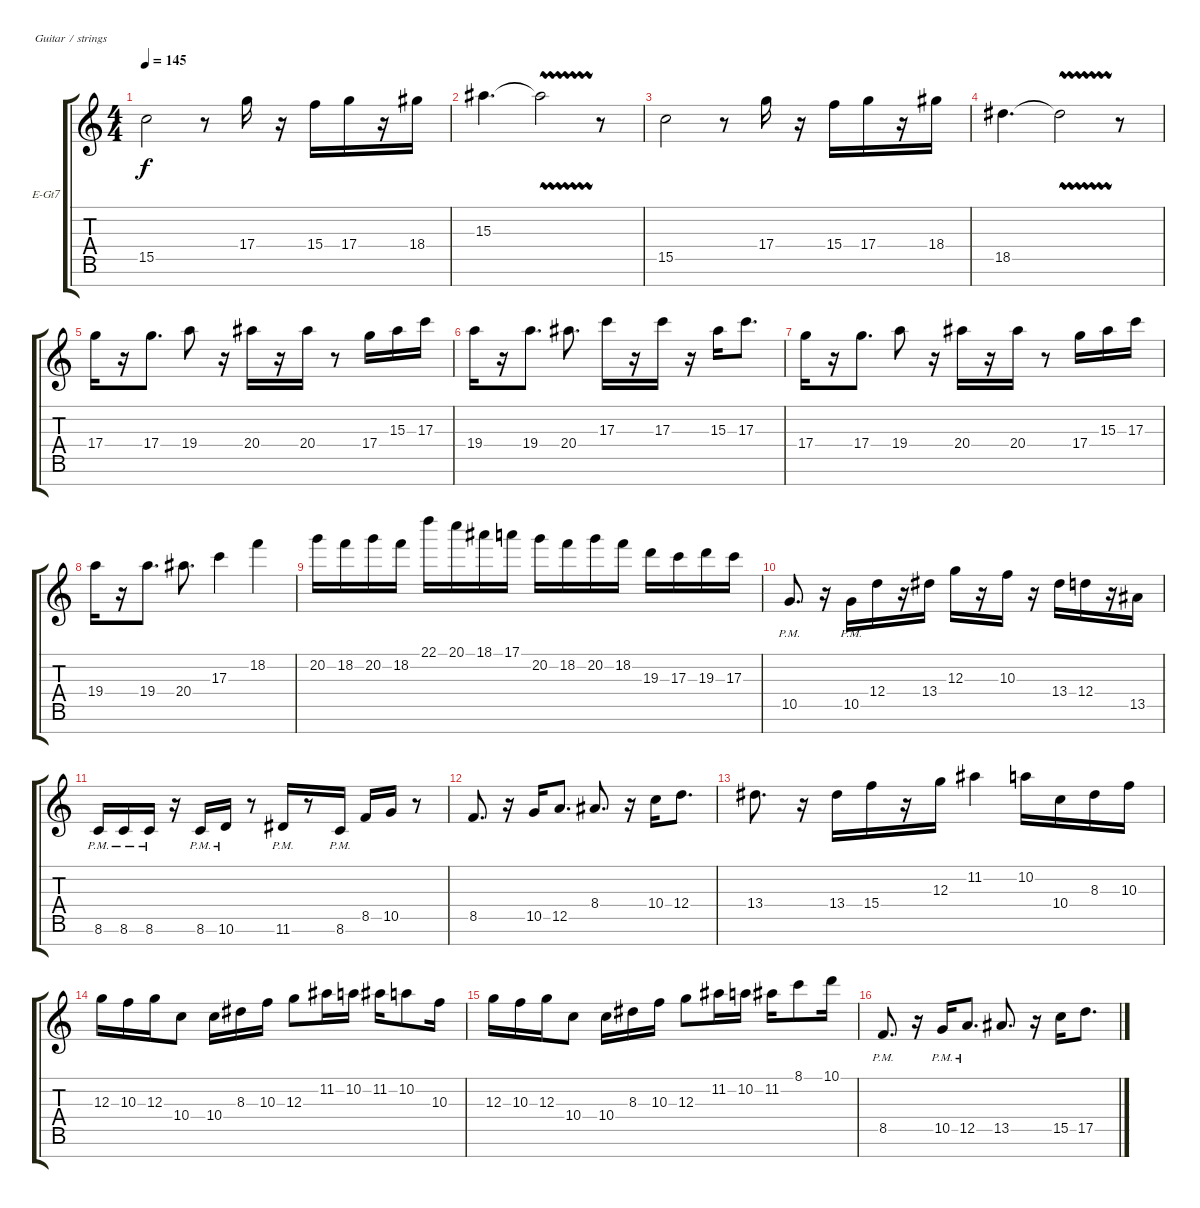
\defaultSystemsLayout 4
\bracketExtendMode groupsimilarinstruments
\firstSystemTrackNameOrientation horizontal
\otherSystemsTrackNameOrientation horizontal
\track ("Electric Guitar" "E-Gt7") {instrument overdrivenguitar}
\staff {score tabs}
\tuning (E4 B3 G3 D3 A2 E2 B1)
\ts (4 4)
\tempo 145
\clef g2
\ks c
15.5.2{dy f} r.8 17.4.16 r.16 15.4.16 17.4.16 r.16 18.4.16 |
15.3.4{d} 15.3{vw t}.2 r.8 |
15.5.2 r.8 17.4.16 r.16 15.4.16 17.4.16 r.16 18.4.16 |
18.5.4{d} 18.5{vw t}.2 r.8 |
17.4.16 r.16 17.4.8{d} 19.4.8 r.16 20.4.16 r.16 20.4.16 r.8 17.4.16 15.3.16 17.3.16 |
19.4.16 r.16 19.4.8{d} 20.4.8{d} 17.3.16 r.16 17.3.16 r.16 15.3.16 17.3.8{d} |
17.4.16 r.16 17.4.8{d} 19.4.8 r.16 20.4.16 r.16 20.4.16 r.8 17.4.16 15.3.16 17.3.16 |
19.4.16 r.16 19.4.8{d} 20.4.8{d} 17.3.4 18.2.4 |
20.2.16 18.2.16 20.2.16 18.2.16 22.1.16 20.1.16 18.1.16 17.1.16 20.2.16 18.2.16 20.2.16 18.2.16 19.3.16 17.3.16 19.3.16 17.3.16 |
10.5{pm}.8{d} r.16 10.5{pm}.16 12.4.16 r.16 13.4.16 12.3.16 r.16 10.3.16 r.16 13.4.16 12.4.16 r.16 13.5.16 |
8.6{pm}.16 8.6{pm}.16 8.6{pm}.16 r.16 8.6{pm}.16 10.6{pm}.16 r.8 11.6{pm}.16 r.8 8.6{pm}.16 8.5.16 10.5.16 r.8 |
8.5.8{d} r.16 10.5.16 12.5.8{d} 8.4.8{d} r.16 10.4.16 12.4.8{d} |
13.4.8{d} r.16 13.4.16 15.4.16 r.16 12.3.16 11.2.4 10.2.16 10.4.16 8.3.16 10.3.16 |
12.3.16 10.3.16 12.3.16 10.4.8 10.4.16 8.3.16 10.3.16 12.3.8 11.2.16 10.2.16 11.2.16 10.2.8 10.3.16 |
12.3.16 10.3.16 12.3.16 10.4.8 10.4.16 8.3.16 10.3.16 12.3.8 11.2.16 10.2.16 11.2.16 8.1.8 10.1.16 |
8.5{pm}.8{d} r.16 10.5{pm}.16 12.5{pm}.8{d} 13.5.8{d} r.16 15.5.16 17.5.8{d}
